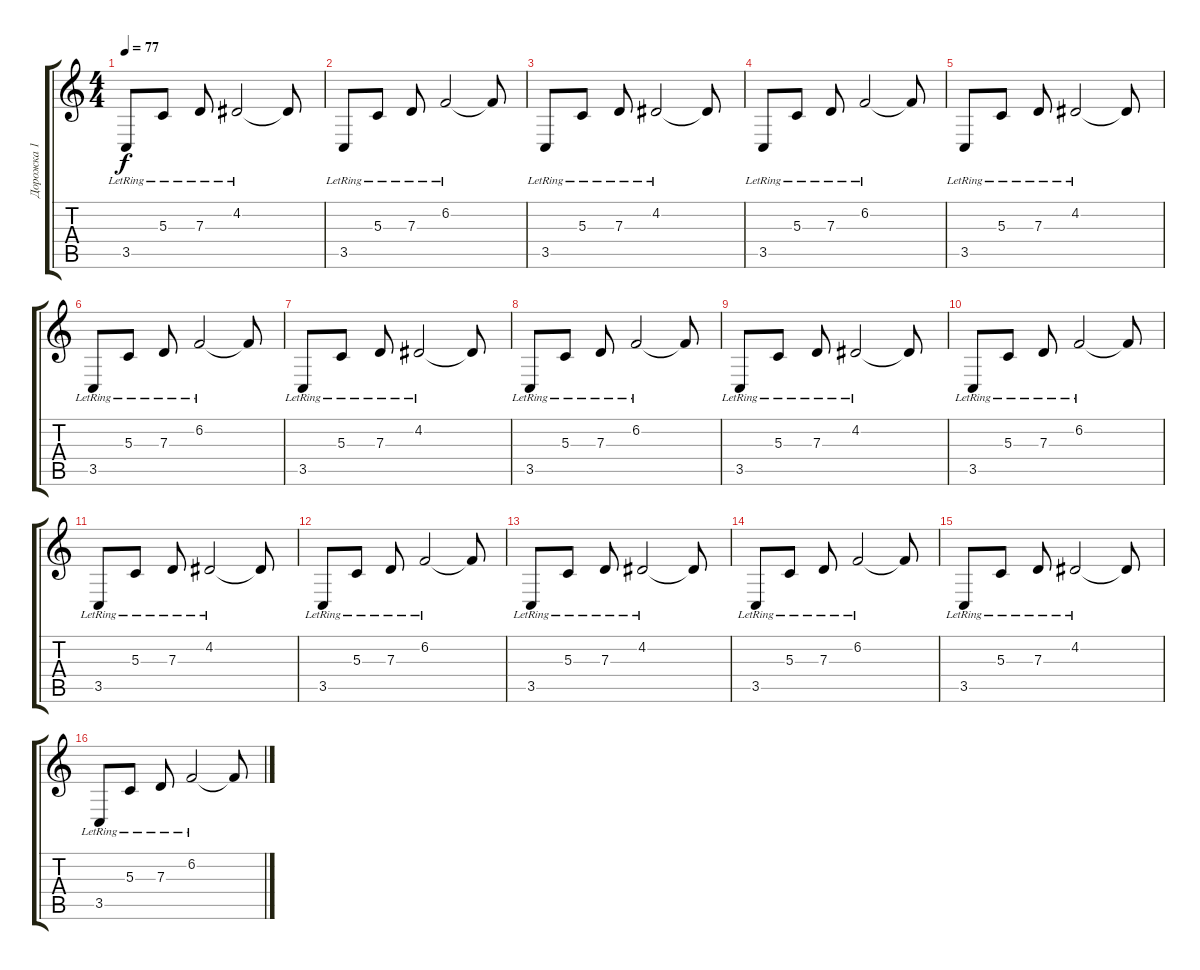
\track ("Дорожка 1" "Дорожка 1") {instrument acousticgrandpiano}
\staff {score tabs}
\tuning (E4 B3 G3 D3 A2 E2) {hide}
\ts (4 4)
\tempo 77
\clef g2
\ks c
3.5{lr}.8{dy f} 5.3{lr}.8 7.3{lr}.8 4.2{lr}.2 4.2{t}.8 |
3.5{lr}.8 5.3{lr}.8 7.3{lr}.8 6.2{lr}.2 6.2{t}.8 |
3.5{lr}.8 5.3{lr}.8 7.3{lr}.8 4.2{lr}.2 4.2{t}.8 |
3.5{lr}.8 5.3{lr}.8 7.3{lr}.8 6.2{lr}.2 6.2{t}.8 |
3.5{lr}.8 5.3{lr}.8 7.3{lr}.8 4.2{lr}.2 4.2{t}.8 |
3.5{lr}.8 5.3{lr}.8 7.3{lr}.8 6.2{lr}.2 6.2{t}.8 |
3.5{lr}.8 5.3{lr}.8 7.3{lr}.8 4.2{lr}.2 4.2{t}.8 |
3.5{lr}.8 5.3{lr}.8 7.3{lr}.8 6.2{lr}.2 6.2{t}.8 |
3.5{lr}.8 5.3{lr}.8 7.3{lr}.8 4.2{lr}.2 4.2{t}.8 |
3.5{lr}.8 5.3{lr}.8 7.3{lr}.8 6.2{lr}.2 6.2{t}.8 |
3.5{lr}.8 5.3{lr}.8 7.3{lr}.8 4.2{lr}.2 4.2{t}.8 |
3.5{lr}.8 5.3{lr}.8 7.3{lr}.8 6.2{lr}.2 6.2{t}.8 |
3.5{lr}.8 5.3{lr}.8 7.3{lr}.8 4.2{lr}.2 4.2{t}.8 |
3.5{lr}.8 5.3{lr}.8 7.3{lr}.8 6.2{lr}.2 6.2{t}.8 |
3.5{lr}.8 5.3{lr}.8 7.3{lr}.8 4.2{lr}.2 4.2{t}.8 |
3.5{lr}.8 5.3{lr}.8 7.3{lr}.8 6.2{lr}.2 6.2{t}.8
